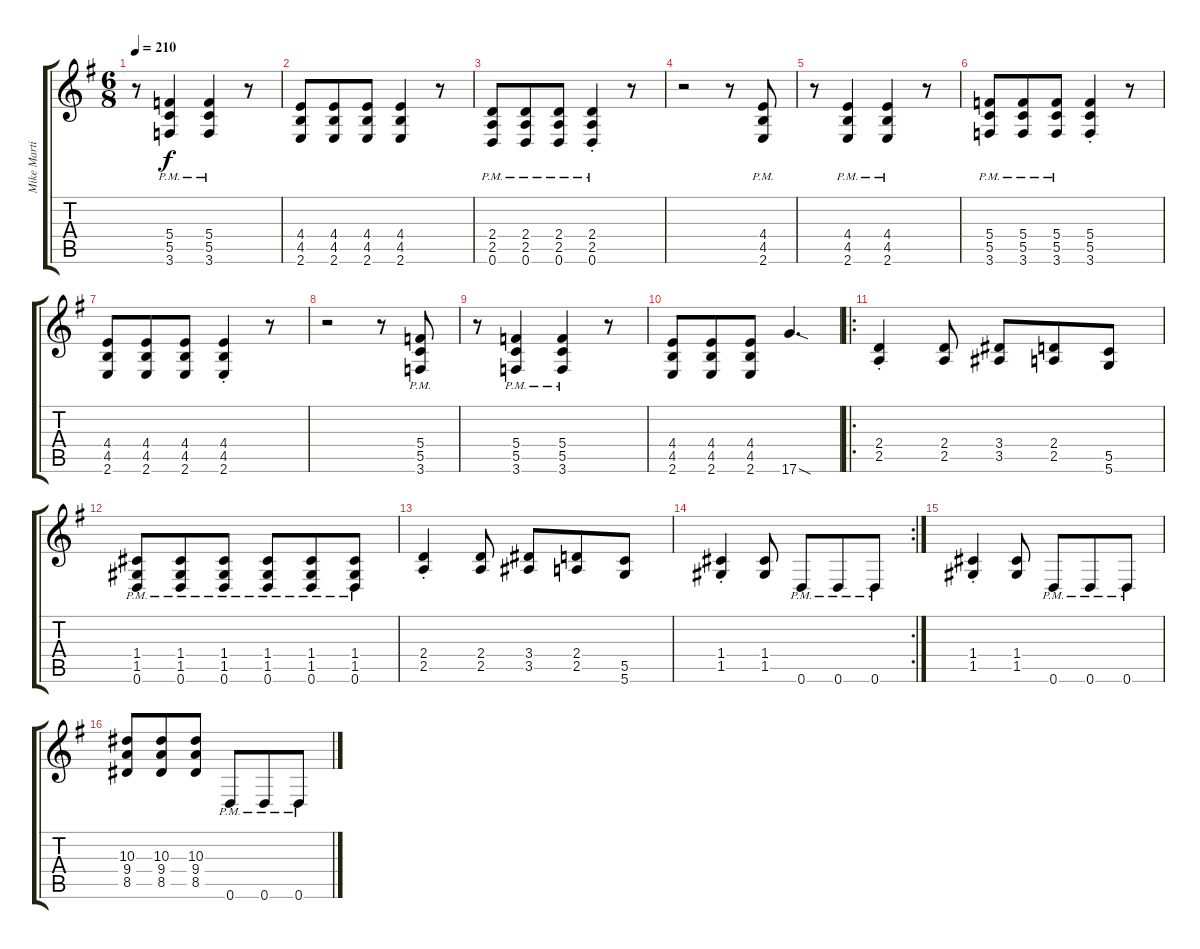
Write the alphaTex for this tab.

\track ("Mike Martin" "Mike Marti") {instrument distortionguitar}
\staff {score tabs}
\tuning (D4 A3 F3 C3 G2 D2) {hide}
\ts (6 8)
\tempo 210
\clef g2
\ks g
r.8{dy f} (5.4{pm} 5.5{pm} 3.6{pm}).4 (5.4{pm} 5.5{pm} 3.6{pm}).4 r.8 |
(4.4 4.5 2.6).8 (4.4 4.5 2.6).8 (4.4 4.5 2.6).8 (4.4 4.5 2.6).4 r.8 |
(2.4{pm} 2.5{pm} 0.6{pm}).8 (2.4{pm} 2.5{pm} 0.6{pm}).8 (2.4{pm} 2.5{pm} 0.6{pm}).8 (2.4{pm st} 2.5{pm st} 0.6{pm st}).4 r.8 |
r.2 r.8 (4.4{pm} 4.5{pm} 2.6{pm}).8 |
r.8 (4.4{pm} 4.5{pm} 2.6{pm}).4 (4.4{pm} 4.5{pm} 2.6{pm}).4 r.8 |
(5.4{pm} 5.5{pm} 3.6{pm}).8 (5.4{pm} 5.5{pm} 3.6{pm}).8 (5.4{pm} 5.5{pm} 3.6{pm}).8 (5.4{st} 5.5{st} 3.6{st}).4 r.8 |
(4.4 4.5 2.6).8 (4.4 4.5 2.6).8 (4.4 4.5 2.6).8 (4.4{st} 4.5{st} 2.6{st}).4 r.8 |
r.2 r.8 (5.4{pm} 5.5{pm} 3.6{pm}).8 |
r.8 (5.4{pm} 5.5{pm} 3.6{pm}).4 (5.4{pm} 5.5{pm} 3.6{pm}).4 r.8 |
(4.4 4.5 2.6).8 (4.4 4.5 2.6).8 (4.4 4.5 2.6).8 17.6{sod}.4{d} |
\ro
(2.4{st} 2.5{st}).4 (2.4 2.5).8 (3.4 3.5).8 (2.4 2.5).8 (5.5 5.6).8 |
(1.4{pm} 1.5{pm} 0.6{pm}).8 (1.4{pm} 1.5{pm} 0.6{pm}).8 (1.4{pm} 1.5{pm} 0.6{pm}).8 (1.4{pm} 1.5{pm} 0.6{pm}).8 (1.4{pm} 1.5{pm} 0.6{pm}).8 (1.4{pm} 1.5{pm} 0.6{pm}).8 |
(2.4{st} 2.5{st}).4 (2.4 2.5).8 (3.4 3.5).8 (2.4 2.5).8 (5.5 5.6).8 |
\rc 2
(1.4{st} 1.5{st}).4 (1.4 1.5).8 0.6{pm}.8 0.6{pm}.8 0.6{pm}.8 |
(1.4{st} 1.5{st}).4 (1.4 1.5).8 0.6{pm}.8 0.6{pm}.8 0.6{pm}.8 |
(10.3 9.4 8.5).8 (10.3 9.4 8.5).8 (10.3 9.4 8.5).8 0.6{pm}.8 0.6{pm}.8 0.6{pm}.8
